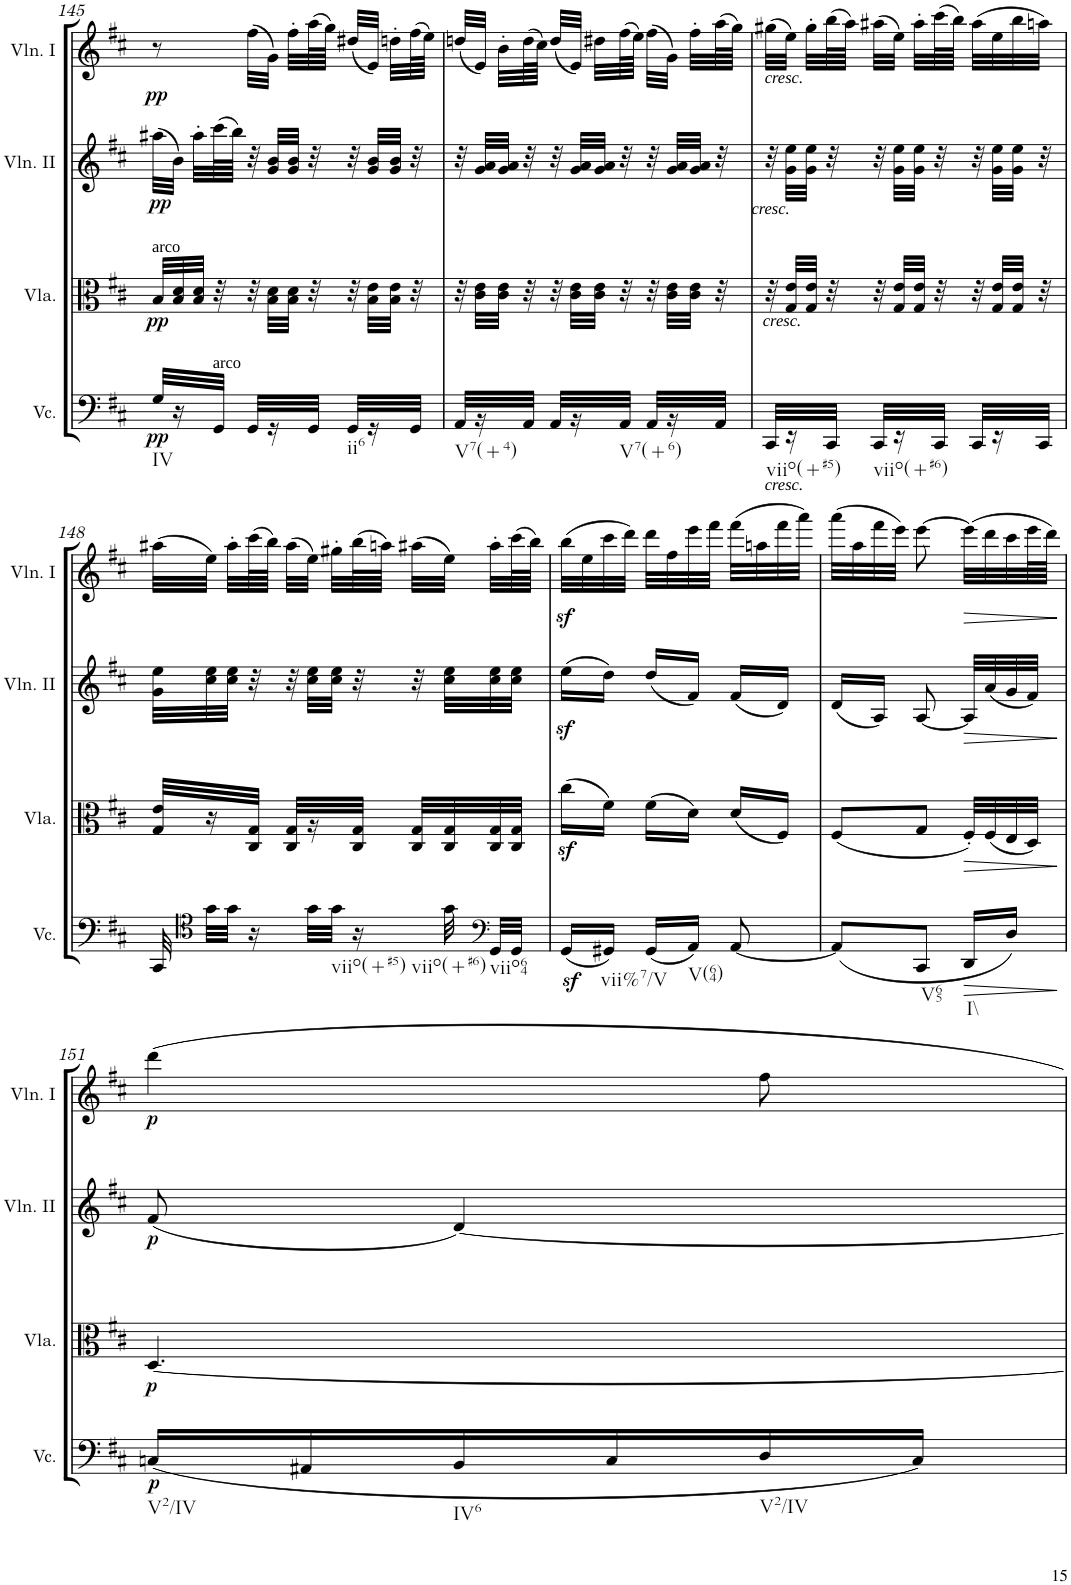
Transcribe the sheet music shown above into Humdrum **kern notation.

**kern	**dynam	**kern	**dynam	**kern	**dynam	**kern	**dynam
*part4	*part4	*part3	*part3	*part2	*part2	*part1	*part1
*staff4	*staff4	*staff3	*staff3	*staff2	*staff2	*staff1	*staff1
*I"Violoncello	*	*I"Viola	*	*I"Violin II	*	*I"Violin I	*
*I'Vc.	*	*I'Vla.	*	*I'Vln. II	*	*I'Vln. I	*
!!LO:PB:g=z
*clefC4	*	*clefC3	*	*clefG2	*	*clefG2	*
*k[f#c#]	*	*k[f#c#]	*	*k[f#c#]	*	*k[f#c#]	*
*M3/8	*	*M3/8	*	*M3/8	*	*M3/8	*
=145	=145	=145	=145	=145	=145	=145	=145
!	!	!LO:TX:a:t=arco	!	!	!	!	!
!LO:TX:b:t=IV	!	!	!	!	!	!	!
!	!LO:DY:b	!	!LO:DY:b	!	!LO:DY:b	!	!LO:DY:b
32G/KLL	pp	32B/LLL	pp	(32aa#X\LLL	pp	8r	pp
16r	.	32B/ 32d/	.	32b\JJJ)	.	.	.
.	.	32B/ 32d/JJJ	.	32aa#'\LLL	.	.	.
!LO:TX:a:t=arco	!	!	!	!	!	!	!
32GG/JJk	.	32r	.	(64ccc#\L	.	.	.
.	.	.	.	64bb\JJJJ)	.	.	.
32GG/KLL	.	32r	.	32r	.	(32ff#\LLL	.
16r	.	32B\ 32d\LLL	.	32g/ 32b/LLL	.	32g\JJJ)	.
.	.	32B\ 32d\JJJ	.	32g/ 32b/JJJ	.	32ff#'\LLL	.
32GG/JJk	.	32r	.	32r	.	(64aa\L	.
.	.	.	.	.	.	64gg\JJJJ)	.
!LO:TX:b:t=ii6	!	!	!	!	!	!	!
32GG/KLL	.	32r	.	32r	.	(32dd#X/LLL	.
16r	.	32B\ 32e\LLL	.	32g/ 32b/LLL	.	32e/JJJ)	.
.	.	32B\ 32e\JJJ	.	32g/ 32b/JJJ	.	32ddn'\LLL	.
32GG/JJk	.	32r	.	32r	.	(64ff#\L	.
.	.	.	.	.	.	64ee\JJJJ)	.
=146	=146	=146	=146	=146	=146	=146	=146
!LO:TX:b:t=V7(+4)	!	!	!	!	!	!	!
32AA/KLL	.	32r	.	32r	.	(32ddn/LLL	.
16r	.	32c#\ 32e\LLL	.	32g/ 32a/LLL	.	32e/JJJ)	.
.	.	32c#\ 32e\JJJ	.	32g/ 32a/JJJ	.	32b'\LLL	.
32AA/JJk	.	32r	.	32r	.	(64dd\L	.
.	.	.	.	.	.	64cc#\JJJJ)	.
32AA/KLL	.	32r	.	32r	.	(32dd/LLL	.
16r	.	32c#\ 32e\LLL	.	32g/ 32a/LLL	.	32e/JJJ)	.
.	.	32c#\ 32e\JJJ	.	32g/ 32a/JJJ	.	32dd#X\LLL	.
!LO:TX:b:t=V7(+6)	!	!	!	!	!	!	!
32AA/JJk	.	32r	.	32r	.	(64ff#\L	.
.	.	.	.	.	.	64ee\JJJJ)	.
32AA/KLL	.	32r	.	32r	.	(32ff#\LLL	.
16r	.	32c#\ 32e\LLL	.	32g/ 32a/LLL	.	32g\JJJ)	.
.	.	32c#\ 32e\JJJ	.	32g/ 32a/JJJ	.	32ff#'\LLL	.
32AA/JJk	.	32r	.	32r	.	(64aa\L	.
.	.	.	.	.	.	64gg\JJJJ)	.
=147	=147	=147	=147	=147	=147	=147	=147
!	!	!	!	!	!	!LO:TX:b:i:t=cresc.	!
!	!	!	!	!LO:TX:b:i:t=cresc.	!	!	!
!	!	!LO:TX:b:i:t=cresc.	!	!	!	!	!
!LO:TX:b:i:t=cresc.	!	!	!	!	!	!	!
!LO:TX:b:t=viio(+#5)	!	!	!	!	!	!	!
32CC#/KLL	.	32r	.	32r	.	(32gg#X\LLL	.
16r	.	32G/ 32e/LLL	.	32g\ 32ee\LLL	.	32ee\JJJ)	.
.	.	32G/ 32e/JJJ	.	32g\ 32ee\JJJ	.	32gg#'\LLL	.
32CC#/JJk	.	32r	.	32r	.	(64bb\L	.
.	.	.	.	.	.	64aa\JJJJ)	.
!LO:TX:b:t=viio(+#6)	!	!	!	!	!	!	!
32CC#/KLL	.	32r	.	32r	.	(32aa#X\LLL	.
16r	.	32G/ 32e/LLL	.	32g\ 32ee\LLL	.	32ee\JJJ)	.
.	.	32G/ 32e/JJJ	.	32g\ 32ee\JJJ	.	32aa#'\LLL	.
32CC#/JJk	.	32r	.	32r	.	(64ccc#\L	.
.	.	.	.	.	.	64bb\JJJJ)	.
32CC#/KLL	.	32r	.	32r	.	(32aa#\LLL	.
16r	.	32G/ 32e/LLL	.	32g\ 32ee\LLL	.	32ee\	.
.	.	32G/ 32e/JJJ	.	32g\ 32ee\JJJ	.	32bb\	.
32CC#/JJk	.	32r	.	32r	.	32aan\JJJ)	.
!!LO:LB:g=z
=148	=148	=148	=148	=148	=148	=148	=148
32CC#/	.	32G/ 32e/KLL	.	32g\ 32ee\LLL	.	(32aa#X\LLL	.
*clefC4	*	*	*	*	*	*	*
32g\LLL	.	16r	.	32cc#\ 32ee\	.	32ee\JJJ)	.
32g\JJJ	.	.	.	32cc#\ 32ee\JJJ	.	32aa#'\LLL	.
16r	.	32C#/ 32G/JJk	.	32r	.	(64ccc#\L	.
.	.	.	.	.	.	64bb\JJJJ)	.
.	.	32C#/ 32G/KLL	.	32r	.	(32aa#\LLL	.
32g\LLL	.	16r	.	32cc#\ 32ee\LLL	.	32ee\JJJ)	.
!LO:TX:b:t=viio(+#5)	!	!	!	!	!	!	!
32g\JJJ	.	.	.	32cc#\ 32ee\JJJ	.	32gg#X'\LLL	.
!LO:TX:b:t=viio(+#6)	!	!	!	!	!	!	!
16r	.	32C#/ 32G/JJk	.	32r	.	(64bb\L	.
.	.	.	.	.	.	64aan\JJJJ)	.
.	.	32C#/ 32G/LLL	.	32r	.	(32aa#X\LLL	.
32g\	.	32C#/ 32G/	.	32cc#\ 32ee\LLL	.	32ee\JJJ)	.
*clefF4	*	*	*	*	*	*	*
!LO:TX:b:t=viio64	!	!	!	!	!	!	!
32GG/LLL	.	32C#/ 32G/	.	32cc#\ 32ee\	.	32aa#'\LLL	.
32GG/JJJ	.	32C#/ 32G/JJJ	.	32cc#\ 32ee\JJJ	.	(64ccc#\L	.
.	.	.	.	.	.	64bb\JJJJ)	.
=149	=149	=149	=149	=149	=149	=149	=149
(16GGz</LL	.	(16cc#z<\LL	.	(16eez<\LL	.	(32bbz<\LLL	.
.	.	.	.	.	.	32ee\	.
!LO:TX:b:t=vii%7/V	!	!	!	!	!	!	!
16GG#X/JJ)	.	16f#\JJ)	.	16dd\JJ)	.	32ccc#\	.
.	.	.	.	.	.	32ddd\JJJ)	.
(16GG#/LL	.	(16f#\LL	.	(16dd/LL	.	32ddd\LLL	.
.	.	.	.	.	.	32ff#\	.
!LO:TX:b:t=V(64)	!	!	!	!	!	!	!
16AA/JJ)	.	16d\JJ)	.	16f#/JJ)	.	32eee\	.
.	.	.	.	.	.	32fff#\JJJ	.
[8AA/	.	(16d/LL	.	(16f#/LL	.	(32fff#\LLL	.
.	.	.	.	.	.	32aan\	.
.	.	16F#/JJ)	.	16d/JJ)	.	32fff#\	.
.	.	.	.	.	.	32aaa\JJJ)	.
=150	=150	=150	=150	=150	=150	=150	=150
(8AA/L]	.	(8F#/L	.	(16d/LL	.	(32aaa\LLL	.
.	.	.	.	.	.	32aa\	.
.	.	.	.	16A/JJ)	.	32fff#\	.
.	.	.	.	.	.	32eee\JJJ)	.
!LO:TX:b:t=V65	!	!	!	!	!	!	!
8CC#/J	.	8G/J	.	[8A/	.	[8eee\	.
!LO:TX:b:t=I\\	!	!	!	!	!	!	!
!	!LO:HP:b	!	!LO:HP:b	!	!LO:HP:b	!	!LO:HP:b
16DD/LL	>	32F#'/LLL)	>	32A/LLL]	>	(32eee\LLL]	>
.	.	(32F#/	.	(32a/	.	32ddd\	.
16D/JJ)	.	32E/	.	32g/	.	32ccc#\	.
.	.	32D/JJJ)	.	32f#/JJJ)	.	64eee\L	.
.	.	.	.	.	.	64ddd\JJJJ)	.
.	]	.	]	.	]	.	]
!!LO:LB:g=z
=151	=151	=151	=151	=151	=151	=151	=151
!LO:TX:b:t=V2/IV	!	!	!	!	!	!	!
!	!LO:DY:b	!	!LO:DY:b	!	!LO:DY:b	!	!LO:DY:b
(16Cn/LL	p	[4.D/	p	(8f#/	p	4ddd\	p
16AA#X/	.	.	.	.	.	.	.
!LO:TX:b:t=IV6	!	!	!	!	!	!	!
16BB/	.	.	.	[4d/)	.	.	.
16C/	.	.	.	.	.	.	.
!LO:TX:b:t=V2/IV	!	!	!	!	!	!	!
16D/	.	.	.	.	.	8ff#\	.
16C/JJ)	.	.	.	.	.	.	.
=	=	=	=	=	=	=	=
*-	*-	*-	*-	*-	*-	*-	*-
